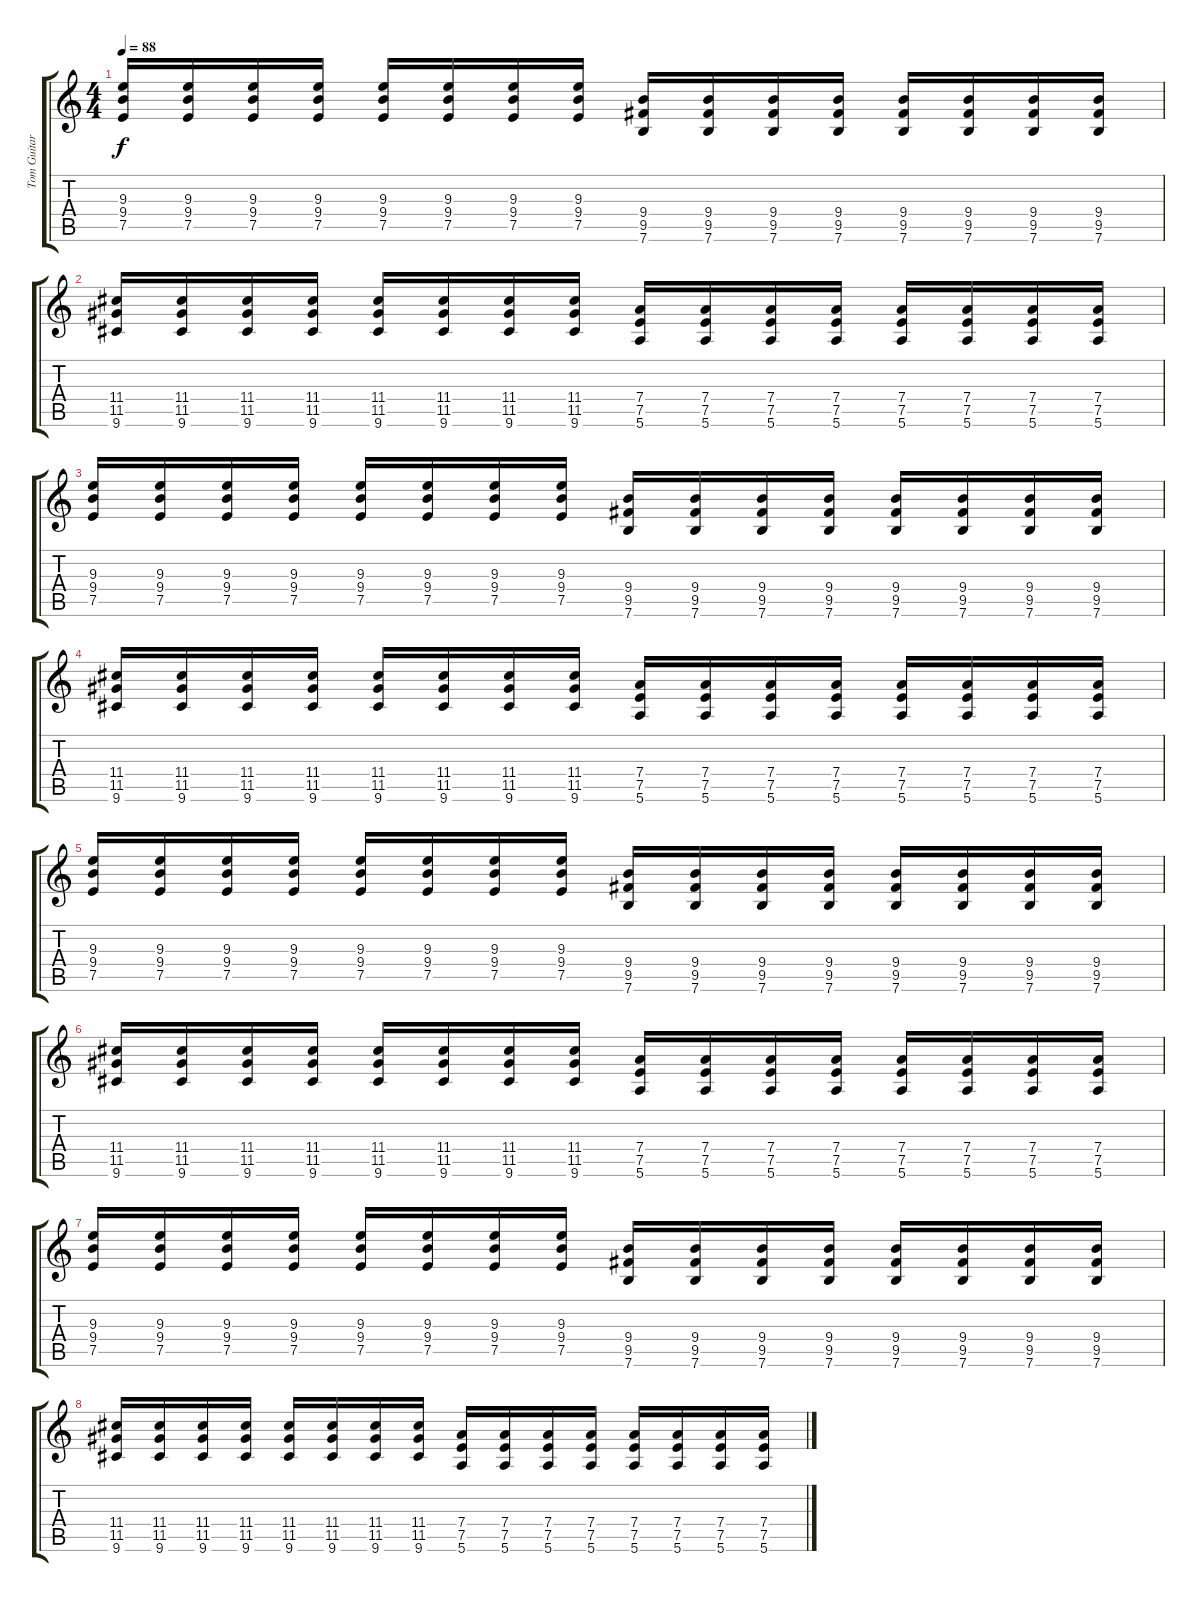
\track ("Tom Guitar" "Tom Guitar") {instrument distortionguitar}
\staff {score tabs}
\tuning (E4 B3 G3 D3 A2 E2) {hide}
\ts (4 4)
\tempo 88
\clef g2
\ks c
(9.3 9.4 7.5).16{dy f} (9.3 9.4 7.5).16 (9.3 9.4 7.5).16 (9.3 9.4 7.5).16 (9.3 9.4 7.5).16 (9.3 9.4 7.5).16 (9.3 9.4 7.5).16 (9.3 9.4 7.5).16 (9.4 9.5 7.6).16 (9.4 9.5 7.6).16 (9.4 9.5 7.6).16 (9.4 9.5 7.6).16 (9.4 9.5 7.6).16 (9.4 9.5 7.6).16 (9.4 9.5 7.6).16 (9.4 9.5 7.6).16 |
(11.4 11.5 9.6).16 (11.4 11.5 9.6).16 (11.4 11.5 9.6).16 (11.4 11.5 9.6).16 (11.4 11.5 9.6).16 (11.4 11.5 9.6).16 (11.4 11.5 9.6).16 (11.4 11.5 9.6).16 (7.4 7.5 5.6).16 (7.4 7.5 5.6).16 (7.4 7.5 5.6).16 (7.4 7.5 5.6).16 (7.4 7.5 5.6).16 (7.4 7.5 5.6).16 (7.4 7.5 5.6).16 (7.4 7.5 5.6).16 |
(9.3 9.4 7.5).16 (9.3 9.4 7.5).16 (9.3 9.4 7.5).16 (9.3 9.4 7.5).16 (9.3 9.4 7.5).16 (9.3 9.4 7.5).16 (9.3 9.4 7.5).16 (9.3 9.4 7.5).16 (9.4 9.5 7.6).16 (9.4 9.5 7.6).16 (9.4 9.5 7.6).16 (9.4 9.5 7.6).16 (9.4 9.5 7.6).16 (9.4 9.5 7.6).16 (9.4 9.5 7.6).16 (9.4 9.5 7.6).16 |
(11.4 11.5 9.6).16 (11.4 11.5 9.6).16 (11.4 11.5 9.6).16 (11.4 11.5 9.6).16 (11.4 11.5 9.6).16 (11.4 11.5 9.6).16 (11.4 11.5 9.6).16 (11.4 11.5 9.6).16 (7.4 7.5 5.6).16 (7.4 7.5 5.6).16 (7.4 7.5 5.6).16 (7.4 7.5 5.6).16 (7.4 7.5 5.6).16 (7.4 7.5 5.6).16 (7.4 7.5 5.6).16 (7.4 7.5 5.6).16 |
(9.3 9.4 7.5).16 (9.3 9.4 7.5).16 (9.3 9.4 7.5).16 (9.3 9.4 7.5).16 (9.3 9.4 7.5).16 (9.3 9.4 7.5).16 (9.3 9.4 7.5).16 (9.3 9.4 7.5).16 (9.4 9.5 7.6).16 (9.4 9.5 7.6).16 (9.4 9.5 7.6).16 (9.4 9.5 7.6).16 (9.4 9.5 7.6).16 (9.4 9.5 7.6).16 (9.4 9.5 7.6).16 (9.4 9.5 7.6).16 |
(11.4 11.5 9.6).16 (11.4 11.5 9.6).16 (11.4 11.5 9.6).16 (11.4 11.5 9.6).16 (11.4 11.5 9.6).16 (11.4 11.5 9.6).16 (11.4 11.5 9.6).16 (11.4 11.5 9.6).16 (7.4 7.5 5.6).16 (7.4 7.5 5.6).16 (7.4 7.5 5.6).16 (7.4 7.5 5.6).16 (7.4 7.5 5.6).16 (7.4 7.5 5.6).16 (7.4 7.5 5.6).16 (7.4 7.5 5.6).16 |
(9.3 9.4 7.5).16 (9.3 9.4 7.5).16 (9.3 9.4 7.5).16 (9.3 9.4 7.5).16 (9.3 9.4 7.5).16 (9.3 9.4 7.5).16 (9.3 9.4 7.5).16 (9.3 9.4 7.5).16 (9.4 9.5 7.6).16 (9.4 9.5 7.6).16 (9.4 9.5 7.6).16 (9.4 9.5 7.6).16 (9.4 9.5 7.6).16 (9.4 9.5 7.6).16 (9.4 9.5 7.6).16 (9.4 9.5 7.6).16 |
(11.4 11.5 9.6).16 (11.4 11.5 9.6).16 (11.4 11.5 9.6).16 (11.4 11.5 9.6).16 (11.4 11.5 9.6).16 (11.4 11.5 9.6).16 (11.4 11.5 9.6).16 (11.4 11.5 9.6).16 (7.4 7.5 5.6).16 (7.4 7.5 5.6).16 (7.4 7.5 5.6).16 (7.4 7.5 5.6).16 (7.4 7.5 5.6).16 (7.4 7.5 5.6).16 (7.4 7.5 5.6).16 (7.4 7.5 5.6).16
